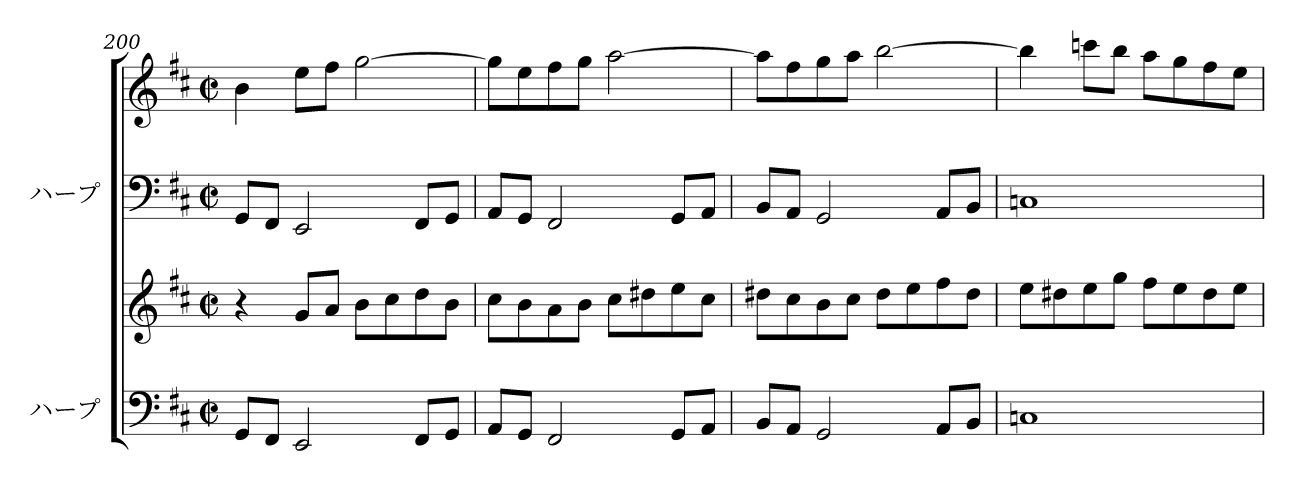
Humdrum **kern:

**kern	**kern	**kern	**kern
*part2	*part2	*part1	*part1
*staff4	*staff3	*staff2	*staff1
*I"ハープ	*	*I"ハープ	*
!!LO:LB:g=z
*clefF4	*clefG2	*clefF4	*clefG2
*k[f#c#]	*k[f#c#]	*k[f#c#]	*k[f#c#]
*M2/2	*M2/2	*M2/2	*M2/2
*met(c|)	*met(c|)	*met(c|)	*met(c|)
=200	=200	=200	=200
8GG/L	4r	8GG/L	4b\
8FF#/J	.	8FF#/J	.
2EE/	8g/L	2EE/	8ee\L
.	8a/J	.	8ff#\J
.	8b\L	.	[2gg\
.	8cc#\	.	.
8FF#/L	8dd\	8FF#/L	.
8GG/J	8b\J	8GG/J	.
=201	=201	=201	=201
8AA/L	8cc#\L	8AA/L	8gg\L]
8GG/J	8b\	8GG/J	8ee\
2FF#/	8a\	2FF#/	8ff#\
.	8b\J	.	8gg\J
.	8cc#\L	.	[2aa\
.	8dd#X\	.	.
8GG/L	8ee\	8GG/L	.
8AA/J	8cc#\J	8AA/J	.
=202	=202	=202	=202
8BB/L	8dd#X\L	8BB/L	8aa\L]
8AA/J	8cc#\	8AA/J	8ff#\
2GG/	8b\	2GG/	8gg\
.	8cc#\J	.	8aa\J
.	8dd#\L	.	[2bb\
.	8ee\	.	.
8AA/L	8ff#\	8AA/L	.
8BB/J	8dd#\J	8BB/J	.
=203	=203	=203	=203
1Cn	8ee\L	1Cn	4bb\]
.	8dd#X\	.	.
.	8ee\	.	8cccn\L
.	8gg\J	.	8bb\J
.	8ff#\L	.	8aa\L
.	8ee\	.	8gg\
.	8dd#\	.	8ff#\
.	8ee\J	.	8ee\J
=	=	=	=
*-	*-	*-	*-
